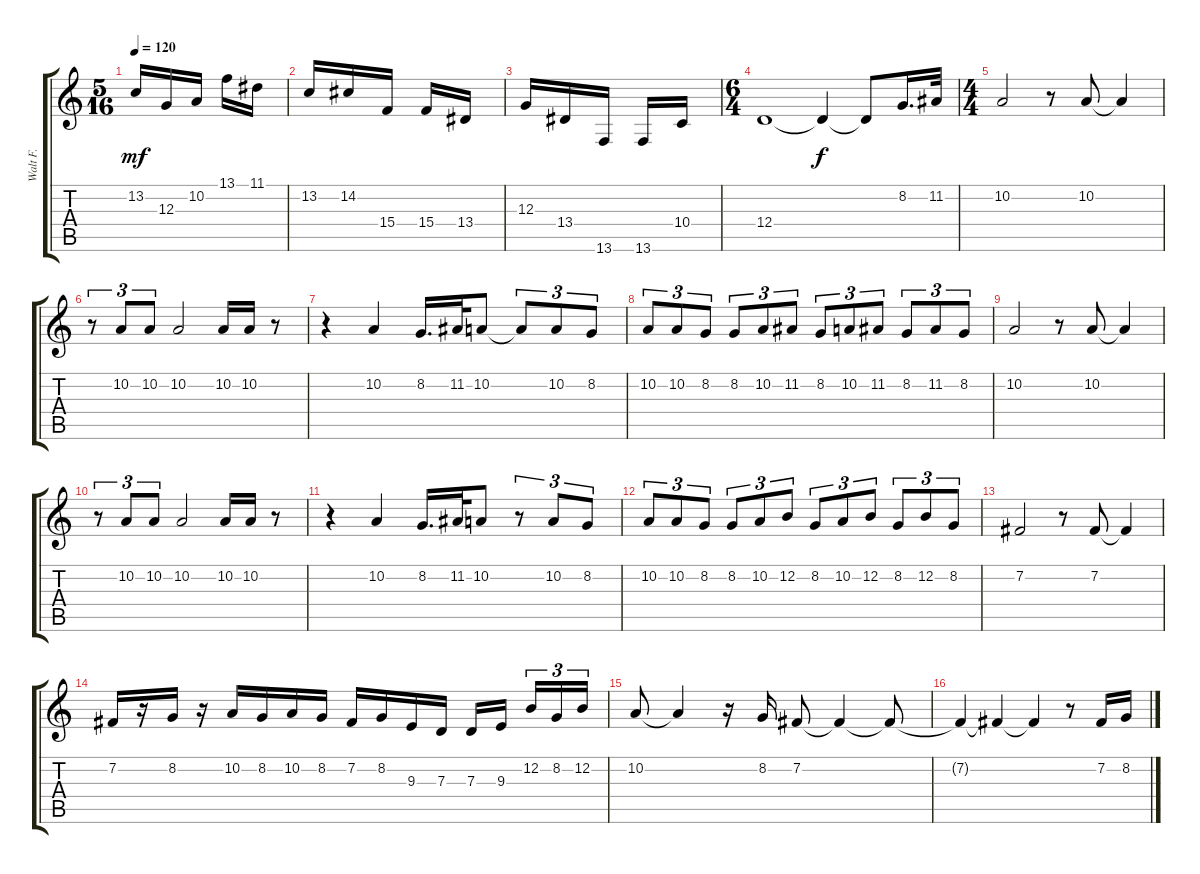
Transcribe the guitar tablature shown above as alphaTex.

\track ("Walt F." "Walt F.") {instrument trumpet}
\staff {score tabs}
\tuning (E4 B3 G3 D3 A2 E2) {hide}
\ts (5 16)
\tempo 120
\clef g2
\ks c
13.2.16{dy mf} 12.3.16 10.2.16 13.1.16 11.1.16 |
13.2.16 14.2.16 15.4.16 15.4.16 13.4.16 |
12.3.16 13.4.16 13.6.16 13.6.16 10.4.16 |
\ts (6 4)
12.4.1 12.4{t}.4{dy f} 12.4{t}.8 8.2.16{d} 11.2.32 |
\ts (4 4)
10.2.2 r.8 10.2.8 10.2{t}.4 |
r.8{tu (3 2)} 10.2.8{tu (3 2)} 10.2.8{tu (3 2)} 10.2.2 10.2.16 10.2.16 r.8 |
r.4 10.2.4 8.2.16{d} 11.2.32 10.2.8 10.2{t}.8{tu (3 2)} 10.2.8{tu (3 2)} 8.2.8{tu (3 2)} |
10.2.8{tu (3 2)} 10.2.8{tu (3 2)} 8.2.8{tu (3 2)} 8.2.8{tu (3 2)} 10.2.8{tu (3 2)} 11.2.8{tu (3 2)} 8.2.8{tu (3 2)} 10.2.8{tu (3 2)} 11.2.8{tu (3 2)} 8.2.8{tu (3 2)} 11.2.8{tu (3 2)} 8.2.8{tu (3 2)} |
10.2.2 r.8 10.2.8 10.2{t}.4 |
r.8{tu (3 2)} 10.2.8{tu (3 2)} 10.2.8{tu (3 2)} 10.2.2 10.2.16 10.2.16 r.8 |
r.4 10.2.4 8.2.16{d} 11.2.32 10.2.8 r.8{tu (3 2)} 10.2.8{tu (3 2)} 8.2.8{tu (3 2)} |
10.2.8{tu (3 2)} 10.2.8{tu (3 2)} 8.2.8{tu (3 2)} 8.2.8{tu (3 2)} 10.2.8{tu (3 2)} 12.2.8{tu (3 2)} 8.2.8{tu (3 2)} 10.2.8{tu (3 2)} 12.2.8{tu (3 2)} 8.2.8{tu (3 2)} 12.2.8{tu (3 2)} 8.2.8{tu (3 2)} |
7.2.2 r.8 7.2.8 7.2{t}.4 |
7.2.16 r.16 8.2.16 r.16 10.2.16 8.2.16 10.2.16 8.2.16 7.2.16 8.2.16 9.3.16 7.3.16 7.3.16 9.3.16{beam splitsecondary} 12.2.16{tu (3 2)} 8.2.16{tu (3 2)} 12.2.16{tu (3 2)} |
10.2.8 10.2{t}.4 r.16 8.2.16 7.2.8 7.2{t}.4 7.2{t}.8 |
7.2{t}.4 7.2{t}.4 7.2{t}.4 r.8 7.2.16 8.2.16
